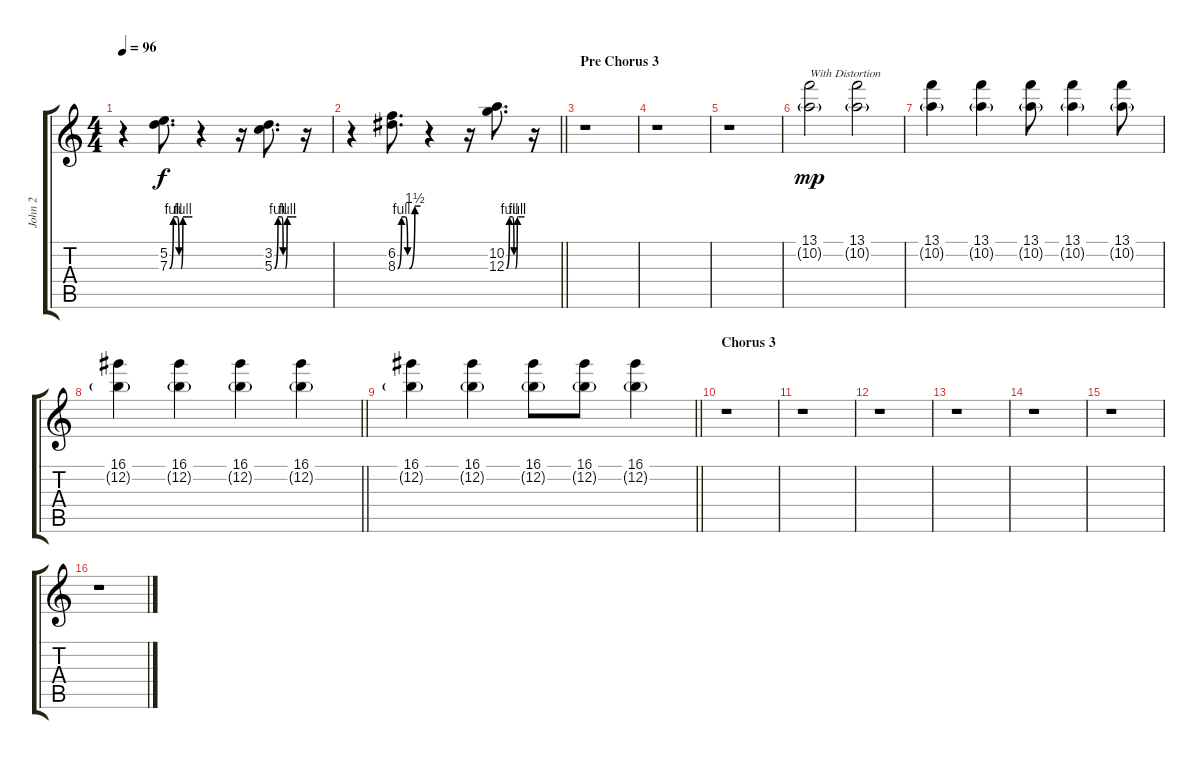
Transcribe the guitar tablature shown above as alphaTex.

\track ("John 2" "John 2") {instrument distortionguitar}
\staff {score tabs}
\tuning (E4 B3 G3 D3 A2 E2) {hide}
\ts (4 4)
\tempo 96
\clef g2
\ks c
r.4{dy f} (5.2 7.3{be (custom 0 0 10 4 20 4 25 0 30 0 35 4 50 4 60 4)}).8{d} r.4 r.16 (3.2 5.3{be (custom 0 0 10 4 20 4 24 0 30 0 35 4 50 4 60 4)}).8{d} r.16 |
\barLineRight lightlight
r.4 (6.2 8.3{be (custom 0 0 10 4 20 4 26 0 30 0 45 6 50 6 60 6)}).8{d} r.4 r.16 (10.2 12.3{be (custom 0 0 10 4 20 4 25 0 30 0 36 4 40 4 50 4 60 4)}).8{d} r.16 |
\section ("" "Pre Chorus 3")
r.1 |
r.1 |
r.1 |
(13.1 10.2{g}).2{txt "With Distortion" dy mp volume 9 instrument distortionguitar} (13.1 10.2{g}).2 |
(13.1 10.2{g}).4 (13.1 10.2{g}).4 (13.1 10.2{g}).8 (13.1 10.2{g}).4 (13.1 10.2{g}).8 |
\barLineRight lightlight
(16.1 12.2{g}).4 (16.1 12.2{g}).4 (16.1 12.2{g}).4 (16.1 12.2{g}).4 |
\barLineRight lightlight
(16.1 12.2{g}).4 (16.1 12.2{g}).4 (16.1 12.2{g}).8 (16.1 12.2{g}).8 (16.1 12.2{g}).4 |
\section ("" "Chorus 3")
r.1 |
r.1 |
r.1 |
r.1 |
r.1 |
r.1 |
r.1
